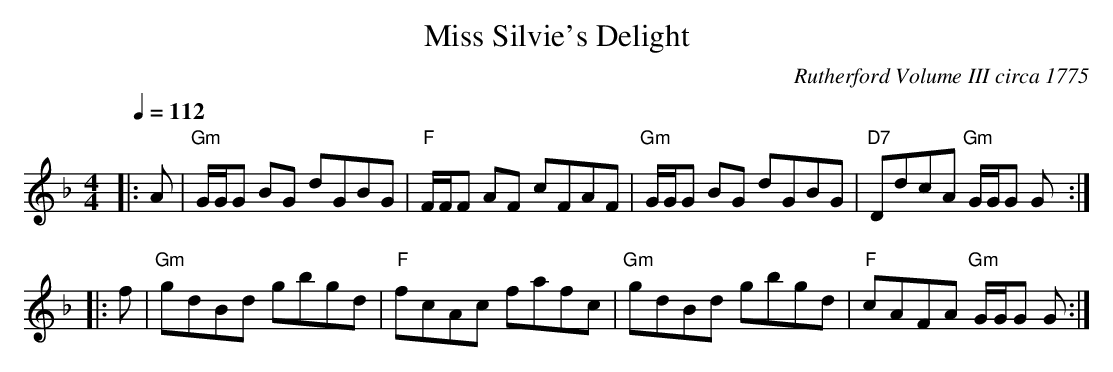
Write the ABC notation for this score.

X:1
T:Miss Silvie's Delight
C:Rutherford Volume III circa 1775
Q:1/4=112
M:4/4
L:1/8
K:F
|: A | "Gm"G/G/G BG dGBG | "F"F/F/F AF cFAF |\
"Gm"G/G/G BG dGBG | "D7"DdcA "Gm"G/G/G G :|
|: f | "Gm"gdBd gbgd | "F"fcAc fafc |\
"Gm"gdBd gbgd | "F"cAFA "Gm"G/G/G G :|
